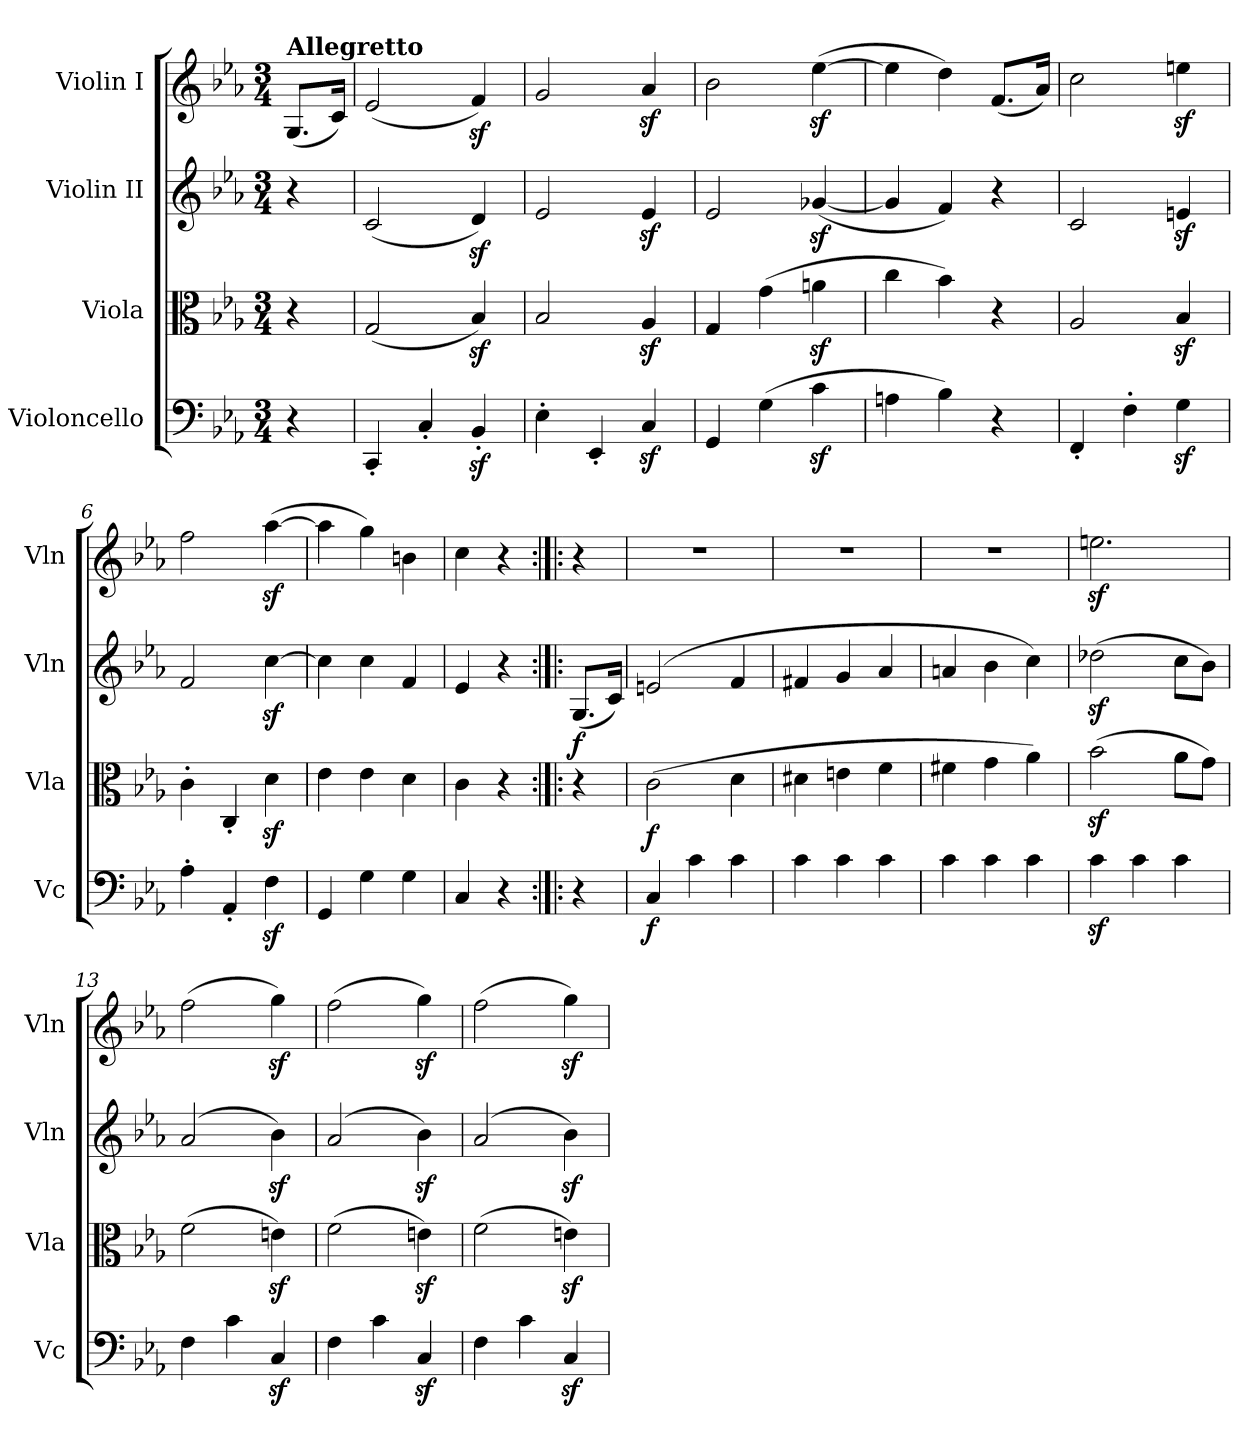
**kern	**dynam	**kern	**dynam	**kern	**kern
*part4	*part4	*part3	*part3	*part2	*part1
*staff4	*staff4	*staff3	*staff3	*staff2	*staff1
*I"Violoncello	*	*I"Viola	*	*I"Violin II	*I"Violin I
*I'Vc	*	*I'Vla	*	*I'Vln	*I'Vln
*clefF4	*	*clefC3	*	*clefG2	*clefG2
*k[b-e-a-]	*	*k[b-e-a-]	*	*k[b-e-a-]	*k[b-e-a-]
*M3/4	*	*M3/4	*	*M3/4	*M3/4
=	=	=	=	=	=
!	!	!	!	!	!LO:TX:a:B:t=Allegretto
4r	.	4r	.	4r	(8.GL
.	.	.	.	.	16cJk)
=1	=1	=1	=1	=1	=1
4CC'	.	(2G	.	(2c	(2e-
4C'	.	.	.	.	.
4BB-z'	.	4B-z)	.	4dz)	4fz)
=2	=2	=2	=2	=2	=2
4E-'	.	2B-	.	2e-	2g
4EE-'	.	.	.	.	.
4Cz	.	4A-z	.	4e-z	4a-z
=3	=3	=3	=3	=3	=3
4GG	.	4G	.	2e-	2b-
(4G	.	(4g	.	.	.
4cz	.	4anz	.	([4g-Xz	([4ee-z
=4	=4	=4	=4	=4	=4
4An	.	4cc	.	4g-]	4ee-]
4B-)	.	4b-)	.	4f)	4dd)
4r	.	4r	.	4r	(8.fL
.	.	.	.	.	16a-Jk)
=5	=5	=5	=5	=5	=5
4FF'	.	2A-	.	2c	2cc
4F'	.	.	.	.	.
4Gz	.	4B-z	.	4enz	4eenz
=6	=6	=6	=6	=6	=6
4A-'	.	4c'	.	2f	2ff
4AA-'	.	4C'	.	.	.
4Fz	.	4dz	.	[4ccz	([4aa-z
=7	=7	=7	=7	=7	=7
4GG	.	4e-	.	4cc]	4aa-]
4G	.	4e-	.	4cc	4gg)
4G	.	4d	.	4f	4bn
=	=	=	=	=	=
4C	.	4c	.	4e-	4cc
4r	.	4r	.	4r	4r
=8:|!|:	=8:|!|:	=8:|!|:	=8:|!|:	=8:|!|:	=8:|!|:
!	!	!	!LO:DY:a	!	!
4r	.	4r	f	(8.GL	4r
.	.	.	.	16cJk)	.
=9	=9	=9	=9	=9	=9
4C	f	(2c	f	(2en	2.r
4c	.	.	.	.	.
4c	.	4d	.	4f	.
=10	=10	=10	=10	=10	=10
4c	.	4d#X	.	4f#X	2.r
4c	.	4en	.	4g	.
4c	.	4f	.	4a-	.
=11	=11	=11	=11	=11	=11
4c	.	4f#X	.	4an	2.r
4c	.	4g	.	4b-	.
4c	.	4a-)	.	4cc)	.
=12	=12	=12	=12	=12	=12
4cz	.	(2b-z	.	(2dd-Xz	2.eenz
4c	.	.	.	.	.
4c	.	8a-L	.	8ccL	.
.	.	8gJ)	.	8b-J)	.
=13	=13	=13	=13	=13	=13
4F	.	(2f	.	(2a-	(2ff
4c	.	.	.	.	.
4Cz	.	4enz)	.	4b-z)	4ggz)
=14	=14	=14	=14	=14	=14
4F	.	(2f	.	(2a-	(2ff
4c	.	.	.	.	.
4Cz	.	4enz)	.	4b-z)	4ggz)
=15	=15	=15	=15	=15	=15
4F	.	(2f	.	(2a-	(2ff
4c	.	.	.	.	.
4Cz	.	4enz)	.	4b-z)	4ggz)
=	=	=	=	=	=
*-	*-	*-	*-	*-	*-
